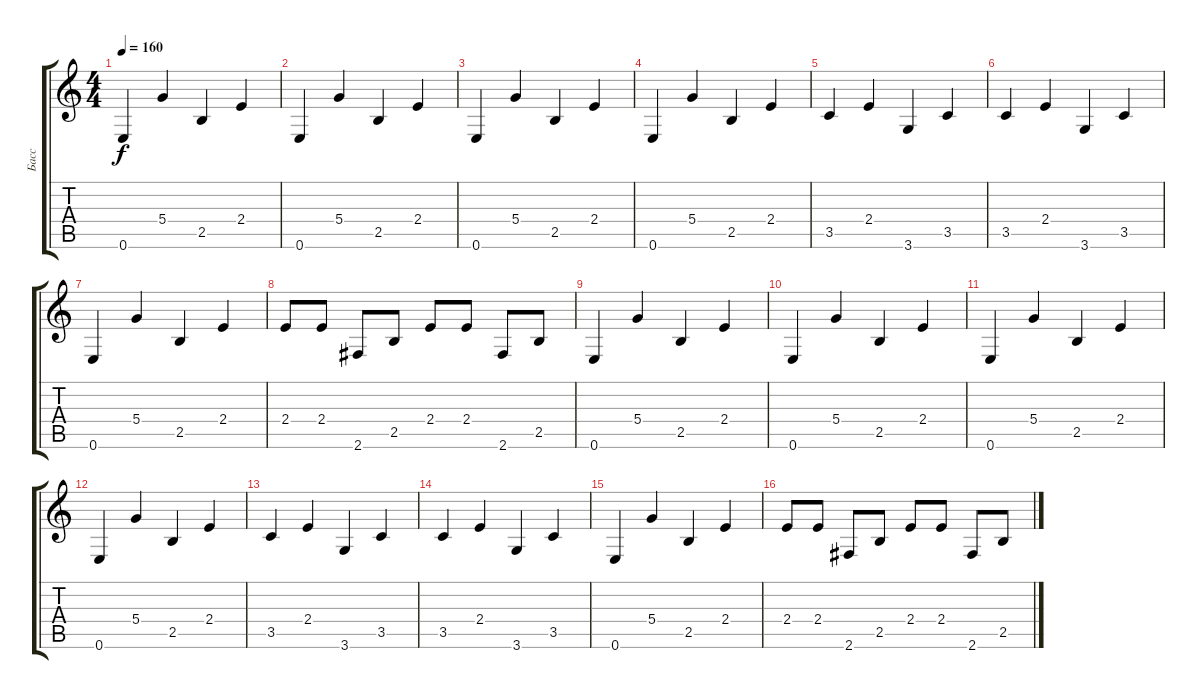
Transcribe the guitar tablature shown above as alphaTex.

\track ("Басс" "Басс") {instrument electricbassfinger}
\staff {score tabs}
\tuning (E4 B3 G3 D3 A2 E2) {hide}
\ts (4 4)
\tempo 160
\clef g2
\ks c
0.6.4{dy f} 5.4.4 2.5.4 2.4.4 |
0.6.4 5.4.4 2.5.4 2.4.4 |
0.6.4 5.4.4 2.5.4 2.4.4 |
0.6.4 5.4.4 2.5.4 2.4.4 |
3.5.4 2.4.4 3.6.4 3.5.4 |
3.5.4 2.4.4 3.6.4 3.5.4 |
0.6.4 5.4.4 2.5.4 2.4.4 |
2.4.8 2.4.8 2.6.8 2.5.8 2.4.8 2.4.8 2.6.8 2.5.8 |
0.6.4 5.4.4 2.5.4 2.4.4 |
0.6.4 5.4.4 2.5.4 2.4.4 |
0.6.4 5.4.4 2.5.4 2.4.4 |
0.6.4 5.4.4 2.5.4 2.4.4 |
3.5.4 2.4.4 3.6.4 3.5.4 |
3.5.4 2.4.4 3.6.4 3.5.4 |
0.6.4 5.4.4 2.5.4 2.4.4 |
2.4.8 2.4.8 2.6.8 2.5.8 2.4.8 2.4.8 2.6.8 2.5.8
